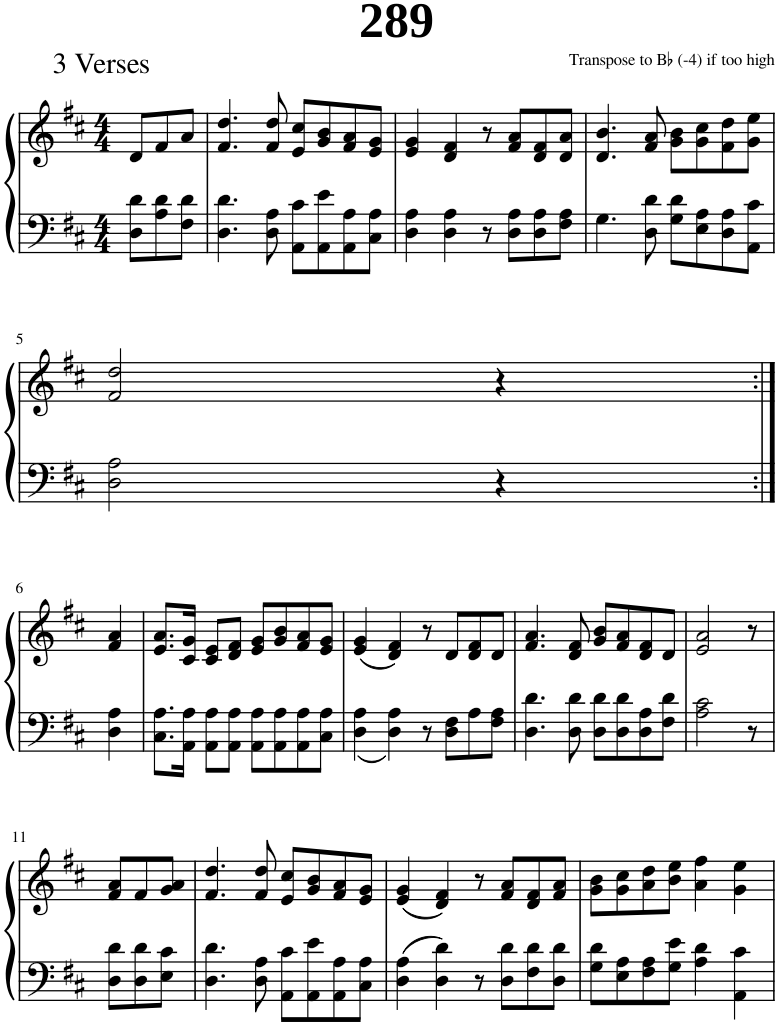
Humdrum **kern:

**kern	**kern
*part1	*part1
*staff2	*staff1
*I"Piano	*
*I'Pno.	*
*clefF4	*clefG2
*k[f#c#]	*k[f#c#]
*M4/4	*M4/4
=1	=1
8D\ 8d\L	8d/L
8A\ 8d\	8f#/
8F#\ 8d\J	8a/J
=2	=2
4.D\ 4.d\	4.f#/ 4.dd/
8D\ 8A\	8f#/ 8dd/
8AA\ 8c#\L	8e/ 8cc#/L
8AA\ 8e\	8g/ 8b/
8AA\ 8A\	8f#/ 8a/
8C#\ 8A\J	8e/ 8g/J
=3	=3
4D\ 4A\	4e/ 4g/
4D\ 4A\	4d/ 4f#/
8r	8r
8D\ 8A\L	8f#/ 8a/L
8D\ 8A\	8d/ 8f#/
8F#\ 8A\J	8d/ 8a/J
=4	=4
4.G\	4.d/ 4.b/
8D\ 8d\	8f#/ 8a/
8G\ 8d\L	8g\ 8b\L
8E\ 8A\	8g\ 8cc#\
8D\ 8A\	8f#\ 8dd\
8AA\ 8c#\J	8g\ 8ee\J
!!LO:LB:g=z
=5	=5
2D\ 2A\	2f#/ 2dd/
4r	4r
!!LO:LB:g=z
=6:|!	=6:|!
4D\ 4A\	4f#/ 4a/
=7	=7
8.C#\ 8.A\L	8.e/ 8.a/L
16AA\ 16A\Jk	16c#/ 16g/Jk
8AA\ 8A\L	8c#/ 8e/L
8AA\ 8A\J	8d/ 8f#/J
8AA\ 8A\L	8e/ 8g/L
8AA\ 8A\	8g/ 8b/
8AA\ 8A\	8f#/ 8a/
8C#\ 8A\J	8e/ 8g/J
=8	=8
4D\ 4A\	(4e/ 4g/
4D\ 4A\	4d/ 4f#/)
8r	8r
8D\ 8F#\L	8d/L
8A\	8d/ 8f#/
8F#\ 8A\J	8d/J
=9	=9
4.D\ 4.d\	4.f#/ 4.a/
8D\ 8d\	8d/ 8f#/
8D\ 8d\L	8g/ 8b/L
8D\ 8d\	8f#/ 8a/
8D\ 8A\	8d/ 8f#/
8F#\ 8d\J	8d/J
=10	=10
2A\ 2c#\	2e/ 2a/
8r	8r
!!LO:LB:g=z
=11	=11
8D\ 8d\L	8f#/ 8a/L
8D\ 8d\	8f#/
8E\ 8c#\J	8g/ 8a/J
=12	=12
4.D\ 4.d\	4.f#/ 4.dd/
8D\ 8A\	8f#/ 8dd/
8AA\ 8c#\L	8e/ 8cc#/L
8AA\ 8e\	8g/ 8b/
8AA\ 8A\	8f#/ 8a/
8C#\ 8A\J	8e/ 8g/J
=13	=13
4D\ 4A\	(4e/ 4g/
4D\ 4d\	4d/ 4f#/)
8r	8r
8D\ 8d\L	8f#/ 8a/L
8F#\ 8d\	8d/ 8f#/
8D\ 8d\J	8f#/ 8a/J
=14	=14
8G\ 8d\L	8g\ 8b\L
8E\ 8A\	8g\ 8cc#\
8F#\ 8A\	8a\ 8dd\
8G\ 8e\J	8b\ 8ee\J
4A\ 4d\	4a\ 4ff#\
4AA\ 4c#\	4g\ 4ee\
=	=
*-	*-
